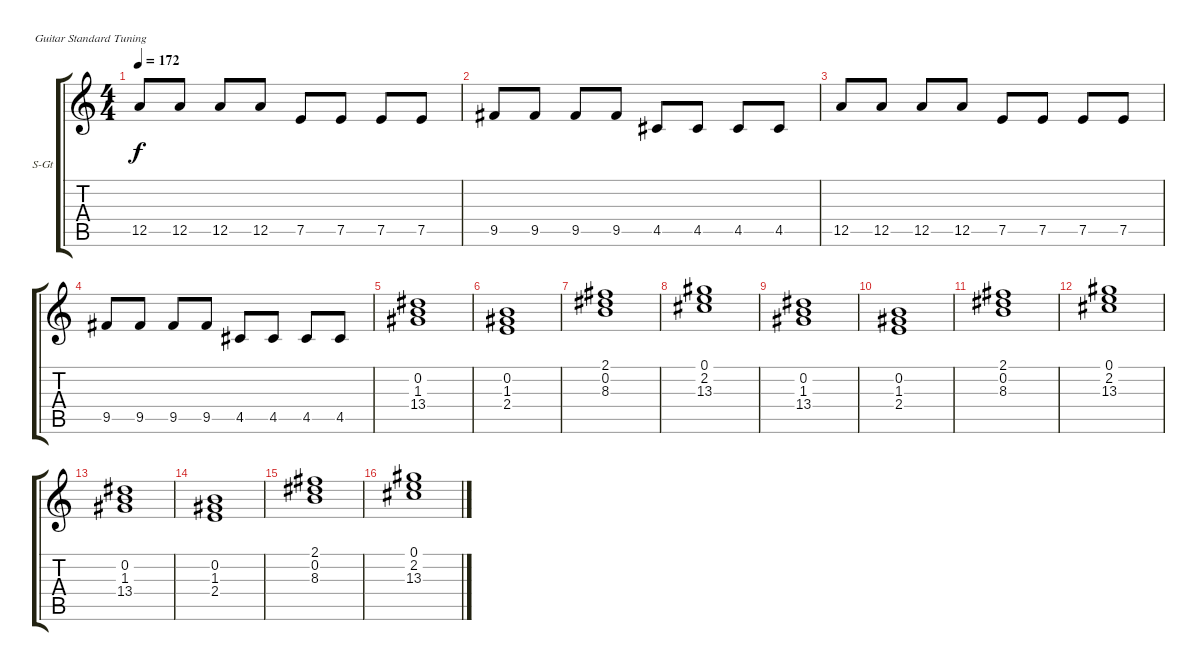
\bracketExtendMode groupsimilarinstruments
\firstSystemTrackNameOrientation horizontal
\otherSystemsTrackNameOrientation horizontal
\track ("Frederic Helmer" "S-Gt") {instrument stringensemble1}
\staff {score tabs}
\tuning (E4 B3 G3 D3 A2 E2)
\displaytranspose 12
\ts (4 4)
\tempo 172
\clef g2
\ks c
12.5.8{dy f} 12.5.8 12.5.8 12.5.8 7.5.8 7.5.8 7.5.8 7.5.8 |
9.5.8 9.5.8 9.5.8 9.5.8 4.5.8 4.5.8 4.5.8 4.5.8 |
12.5.8 12.5.8 12.5.8 12.5.8 7.5.8 7.5.8 7.5.8 7.5.8 |
9.5.8 9.5.8 9.5.8 9.5.8 4.5.8 4.5.8 4.5.8 4.5.8 |
(0.2 1.3 13.4).1 |
(0.2 1.3 2.4).1 |
(2.1 0.2 8.3).1 |
(0.1 2.2 13.3).1 |
(0.2 1.3 13.4).1 |
(0.2 1.3 2.4).1 |
(2.1 0.2 8.3).1 |
(0.1 2.2 13.3).1 |
(0.2 1.3 13.4).1 |
(0.2 1.3 2.4).1 |
(2.1 0.2 8.3).1 |
(0.1 2.2 13.3).1
